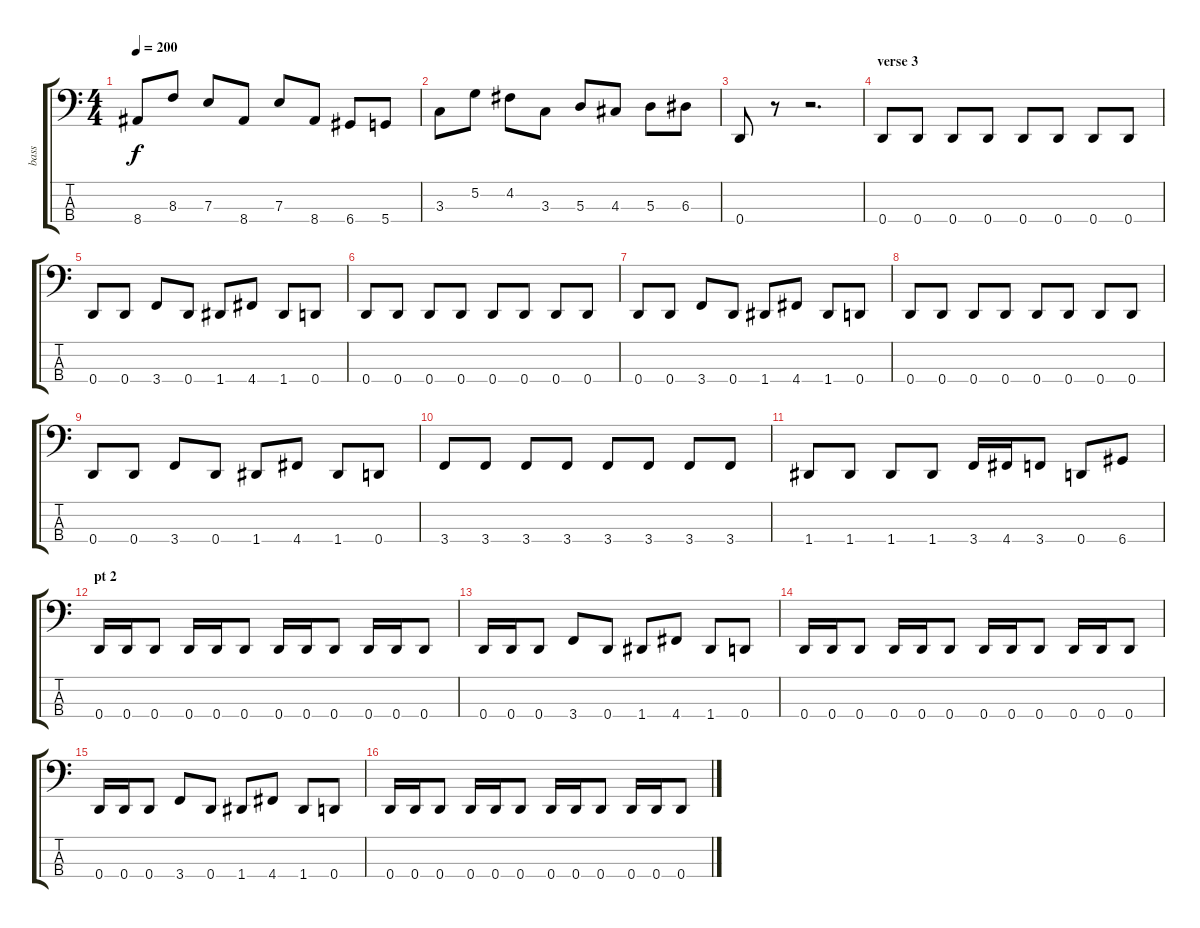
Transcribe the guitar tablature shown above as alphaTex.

\track ("bass" "bass") {instrument electricbasspick}
\staff {score tabs}
\tuning (G2 D2 A1 D1) {hide}
\ts (4 4)
\tempo 200
\clef f4
\ks c
8.4.8{dy f} 8.3.8 7.3.8 8.4.8 7.3.8 8.4.8 6.4.8 5.4.8 |
3.3.8 5.2.8 4.2.8 3.3.8 5.3.8 4.3.8 5.3.8 6.3.8 |
0.4.8 r.8 r.2{d} |
\section ("" "verse 3")
0.4.8 0.4.8 0.4.8 0.4.8 0.4.8 0.4.8 0.4.8 0.4.8 |
0.4.8 0.4.8 3.4.8 0.4.8 1.4.8 4.4.8 1.4.8 0.4.8 |
0.4.8 0.4.8 0.4.8 0.4.8 0.4.8 0.4.8 0.4.8 0.4.8 |
0.4.8 0.4.8 3.4.8 0.4.8 1.4.8 4.4.8 1.4.8 0.4.8 |
0.4.8 0.4.8 0.4.8 0.4.8 0.4.8 0.4.8 0.4.8 0.4.8 |
0.4.8 0.4.8 3.4.8 0.4.8 1.4.8 4.4.8 1.4.8 0.4.8 |
3.4.8 3.4.8 3.4.8 3.4.8 3.4.8 3.4.8 3.4.8 3.4.8 |
1.4.8 1.4.8 1.4.8 1.4.8 3.4.16 4.4.16 3.4.8 0.4.8 6.4.8 |
\section ("" "pt 2")
0.4.16 0.4.16 0.4.8 0.4.16 0.4.16 0.4.8 0.4.16 0.4.16 0.4.8 0.4.16 0.4.16 0.4.8 |
0.4.16 0.4.16 0.4.8 3.4.8 0.4.8 1.4.8 4.4.8 1.4.8 0.4.8 |
0.4.16 0.4.16 0.4.8 0.4.16 0.4.16 0.4.8 0.4.16 0.4.16 0.4.8 0.4.16 0.4.16 0.4.8 |
0.4.16 0.4.16 0.4.8 3.4.8 0.4.8 1.4.8 4.4.8 1.4.8 0.4.8 |
0.4.16 0.4.16 0.4.8 0.4.16 0.4.16 0.4.8 0.4.16 0.4.16 0.4.8 0.4.16 0.4.16 0.4.8
